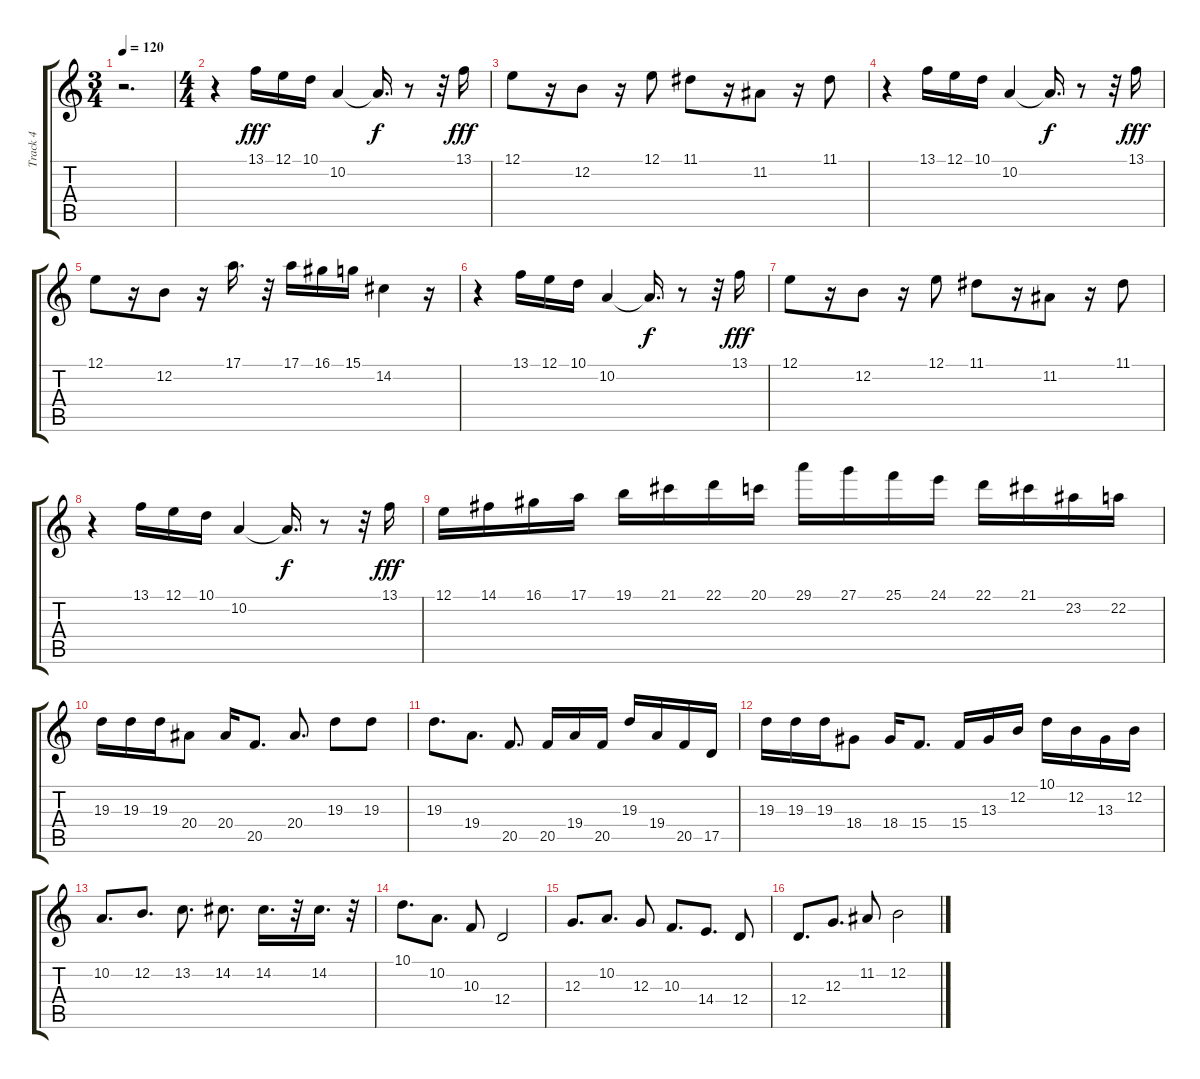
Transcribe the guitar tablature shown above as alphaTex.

\track ("Track 4" "Track 4") {instrument tremolostrings}
\staff {score tabs}
\tuning (E4 B3 G3 D3 A2 E2) {hide}
\ts (3 4)
\tempo 120
\clef g2
\ks c
r.2{d dy fff} |
\ts (4 4)
r.4 13.1.16 12.1.16 10.1.16 10.2.4 10.2{t}.16{d dy f} r.8 r.32 13.1.16{dy fff} |
12.1.8 r.16 12.2.8 r.16 12.1.8 11.1.8 r.16 11.2.8 r.16 11.1.8 |
r.4 13.1.16 12.1.16 10.1.16 10.2.4 10.2{t}.16{d dy f} r.8 r.32 13.1.16{dy fff} |
12.1.8 r.16 12.2.8 r.16 17.1.16{d} r.32 17.1.16 16.1.16 15.1.16 14.2.4 r.16 |
r.4 13.1.16 12.1.16 10.1.16 10.2.4 10.2{t}.16{d dy f} r.8 r.32 13.1.16{dy fff} |
12.1.8 r.16 12.2.8 r.16 12.1.8 11.1.8 r.16 11.2.8 r.16 11.1.8 |
r.4 13.1.16 12.1.16 10.1.16 10.2.4 10.2{t}.16{d dy f} r.8 r.32 13.1.16{dy fff} |
12.1.16 14.1.16 16.1.16 17.1.16 19.1.16 21.1.16 22.1.16 20.1.16 29.1.16 27.1.16 25.1.16 24.1.16 22.1.16 21.1.16 23.2.16 22.2.16 |
19.3.16 19.3.16 19.3.16 20.4.8 20.4.16 20.5.8{d} 20.4.8{d} 19.3.8 19.3.8 |
19.3.8{d} 19.4.8{d} 20.5.8{d} 20.5.16 19.4.16 20.5.16 19.3.16 19.4.16 20.5.16 17.5.16 |
19.3.16 19.3.16 19.3.16 18.4.8 18.4.16 15.4.8{d} 15.4.16 13.3.16 12.2.16 10.1.16 12.2.16 13.3.16 12.2.16 |
10.2.8{d} 12.2.8{d} 13.2.8{d} 14.2.8{d} 14.2.16{d} r.32 14.2.16{d} r.32 |
10.1.8{d} 10.2.8{d} 10.3.8 12.4.2 |
12.3.8{d} 10.2.8{d} 12.3.8 10.3.8{d} 14.4.8{d} 12.4.8 |
12.4.8{d} 12.3.8{d} 11.2.8 12.2.2
